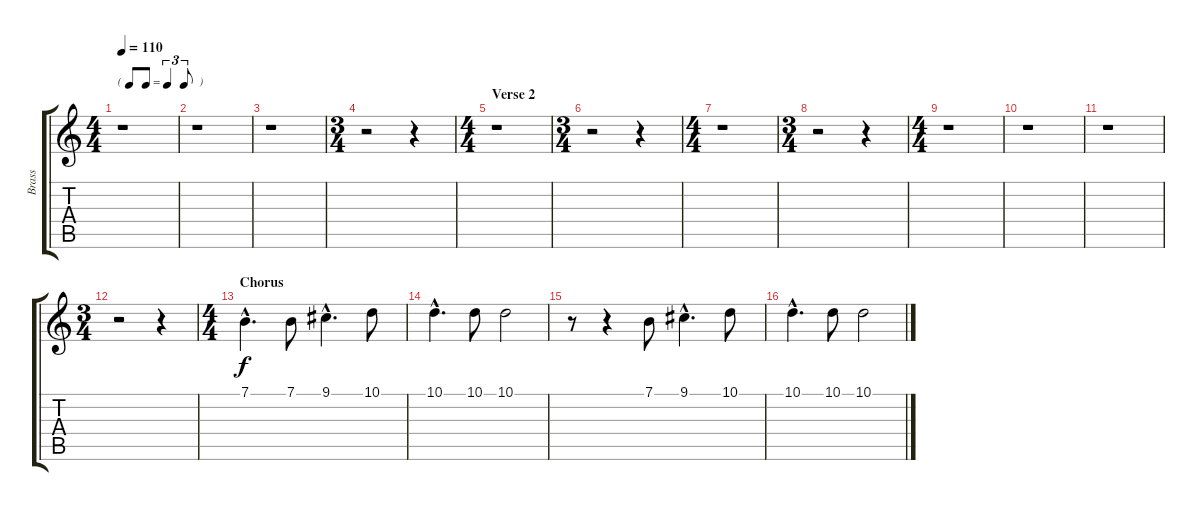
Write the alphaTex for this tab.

\track ("Brass" "Brass") {instrument trumpet}
\staff {score tabs}
\tuning (E4 B3 G3 D3 A2 E2) {hide}
\ts (4 4)
\tf triplet8th
\tempo 110
\clef g2
\ks c
r.1{dy ff} |
r.1 |
r.1 |
\ts (3 4)
r.2 r.4 |
\ts (4 4)
\section ("" "Verse 2")
r.1 |
\ts (3 4)
r.2 r.4 |
\ts (4 4)
r.1 |
\ts (3 4)
r.2 r.4 |
\ts (4 4)
r.1 |
r.1 |
r.1 |
\ts (3 4)
r.2 r.4 |
\ts (4 4)
\section ("" "Chorus")
7.1{hac}.4{d dy f volume 16} 7.1.8 9.1{hac}.4{d} 10.1.8 |
10.1{hac}.4{d} 10.1.8 10.1.2 |
r.8 r.4 7.1.8 9.1{hac}.4{d} 10.1.8 |
10.1{hac}.4{d} 10.1.8 10.1.2
